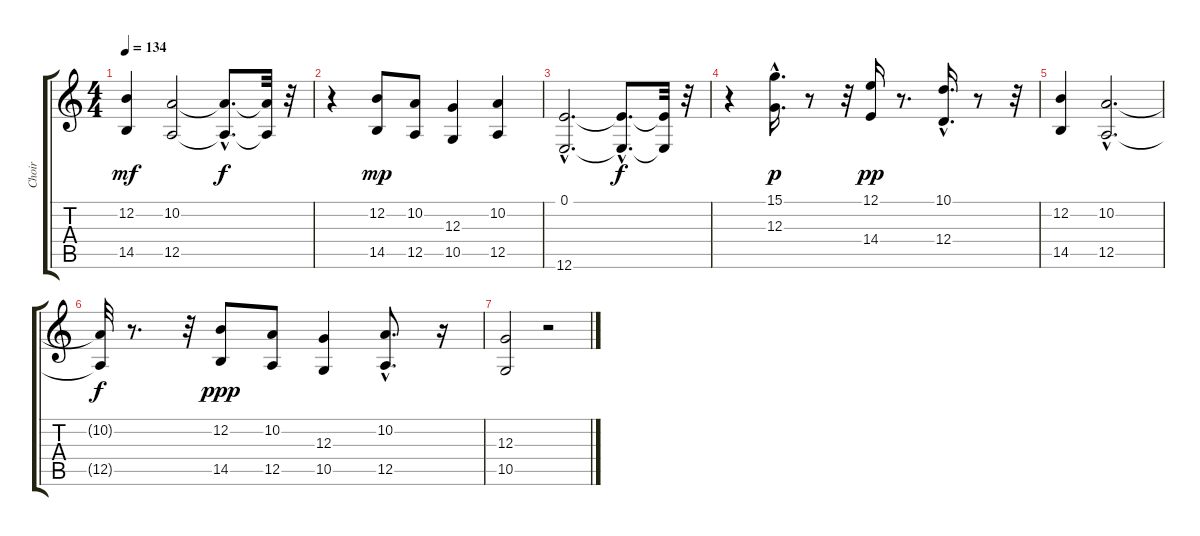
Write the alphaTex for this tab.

\track ("Choir" "Choir") {instrument choiraahs}
\staff {score tabs}
\tuning (E4 B3 G3 D3 A2 E2) {hide}
\ts (4 4)
\tempo 134
\clef g2
\ks c
(12.2 14.5).4{dy mf} (10.2 12.5).2 (10.2{hac t} 12.5{hac t}).8{d dy f} (10.2{t} 12.5{t}).32 r.32 |
r.4 (12.2 14.5).8{dy mp} (10.2 12.5).8 (12.3 10.5).4 (10.2 12.5).4 |
(0.1{hac} 12.6{hac}).2{d} (0.1{hac t} 12.6{hac t}).8{d dy f} (0.1{t} 12.6{t}).32 r.32 |
r.4 (15.1{hac} 12.3{hac}).16{d dy p} r.8 r.32 (12.1 14.4).16{dy pp} r.8{d} (10.1{hac} 12.4{hac}).16{d} r.8 r.32 |
(12.2 14.5).4 (10.2{hac} 12.5{hac}).2{d} |
(10.2{t} 12.5{t}).32{dy f} r.8{d} r.32 (12.2 14.5).8{dy ppp} (10.2 12.5).8 (12.3 10.5).4 (10.2{hac} 12.5{hac}).8{d} r.16 |
(12.3 10.5).2 r.2
